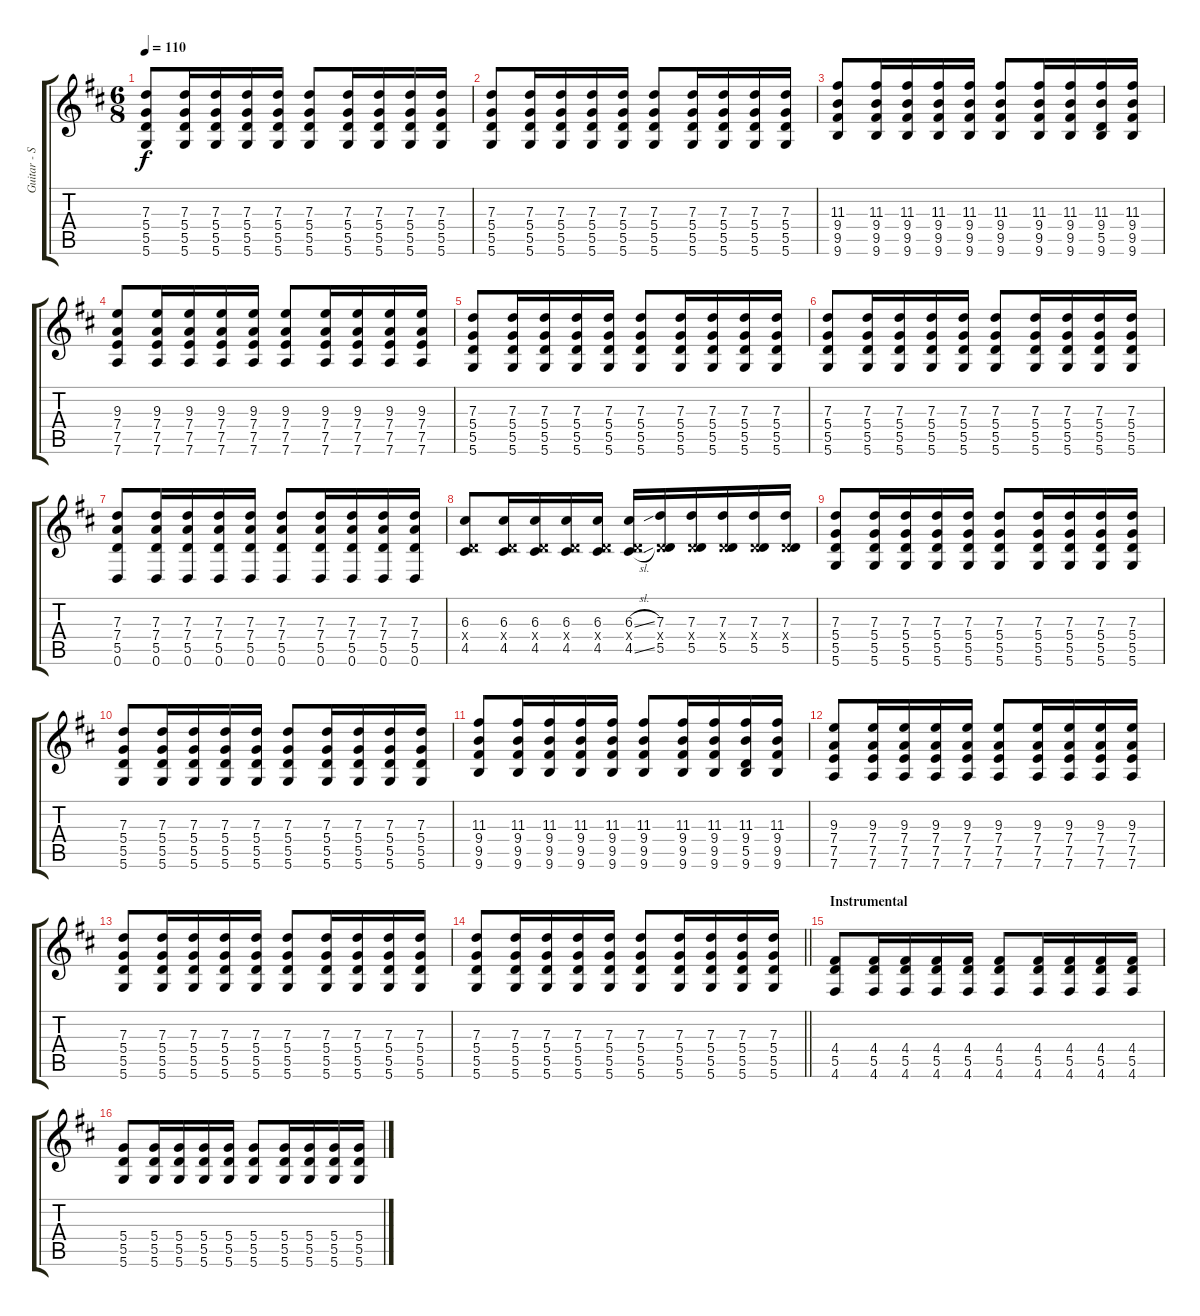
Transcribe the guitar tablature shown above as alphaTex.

\track ("Guitar - Simon Neil" "Guitar - S") {instrument electricguitarclean}
\staff {score tabs}
\tuning (E4 B3 G3 D3 A2 D2) {hide}
\ts (6 8)
\tempo 110
\clef g2
\ks d
(7.3 5.4 5.5 5.6).8{dy f} (7.3 5.4 5.5 5.6).16 (7.3 5.4 5.5 5.6).16 (7.3 5.4 5.5 5.6).16 (7.3 5.4 5.5 5.6).16 (7.3 5.4 5.5 5.6).8 (7.3 5.4 5.5 5.6).16 (7.3 5.4 5.5 5.6).16 (7.3 5.4 5.5 5.6).16 (7.3 5.4 5.5 5.6).16 |
(7.3 5.4 5.5 5.6).8 (7.3 5.4 5.5 5.6).16 (7.3 5.4 5.5 5.6).16 (7.3 5.4 5.5 5.6).16 (7.3 5.4 5.5 5.6).16 (7.3 5.4 5.5 5.6).8 (7.3 5.4 5.5 5.6).16 (7.3 5.4 5.5 5.6).16 (7.3 5.4 5.5 5.6).16 (7.3 5.4 5.5 5.6).16 |
(11.3 9.4 9.5 9.6).8 (11.3 9.4 9.5 9.6).16 (11.3 9.4 9.5 9.6).16 (11.3 9.4 9.5 9.6).16 (11.3 9.4 9.5 9.6).16 (11.3 9.4 9.5 9.6).8 (11.3 9.4 9.5 9.6).16 (11.3 9.4 9.5 9.6).16 (11.3 9.4 5.5 9.6).16 (11.3 9.4 9.5 9.6).16 |
(9.3 7.4 7.5 7.6).8 (9.3 7.4 7.5 7.6).16 (9.3 7.4 7.5 7.6).16 (9.3 7.4 7.5 7.6).16 (9.3 7.4 7.5 7.6).16 (9.3 7.4 7.5 7.6).8 (9.3 7.4 7.5 7.6).16 (9.3 7.4 7.5 7.6).16 (9.3 7.4 7.5 7.6).16 (9.3 7.4 7.5 7.6).16 |
(7.3 5.4 5.5 5.6).8 (7.3 5.4 5.5 5.6).16 (7.3 5.4 5.5 5.6).16 (7.3 5.4 5.5 5.6).16 (7.3 5.4 5.5 5.6).16 (7.3 5.4 5.5 5.6).8 (7.3 5.4 5.5 5.6).16 (7.3 5.4 5.5 5.6).16 (7.3 5.4 5.5 5.6).16 (7.3 5.4 5.5 5.6).16 |
(7.3 5.4 5.5 5.6).8 (7.3 5.4 5.5 5.6).16 (7.3 5.4 5.5 5.6).16 (7.3 5.4 5.5 5.6).16 (7.3 5.4 5.5 5.6).16 (7.3 5.4 5.5 5.6).8 (7.3 5.4 5.5 5.6).16 (7.3 5.4 5.5 5.6).16 (7.3 5.4 5.5 5.6).16 (7.3 5.4 5.5 5.6).16 |
(7.3 7.4 5.5 0.6).8 (7.3 7.4 5.5 0.6).16 (7.3 7.4 5.5 0.6).16 (7.3 7.4 5.5 0.6).16 (7.3 7.4 5.5 0.6).16 (7.3 7.4 5.5 0.6).8 (7.3 7.4 5.5 0.6).16 (7.3 7.4 5.5 0.6).16 (7.3 7.4 5.5 0.6).16 (7.3 7.4 5.5 0.6).16 |
(6.3 0.4{x} 4.5).8 (6.3 0.4{x} 4.5).16 (6.3 0.4{x} 4.5).16 (6.3 0.4{x} 4.5).16 (6.3 0.4{x} 4.5).16 (6.3{sl} 0.4{x} 4.5{sl}).16 (7.3 0.4{x} 5.5).16 (7.3 0.4{x} 5.5).16 (7.3 0.4{x} 5.5).16 (7.3 0.4{x} 5.5).16 (7.3 0.4{x} 5.5).16 |
(7.3 5.4 5.5 5.6).8 (7.3 5.4 5.5 5.6).16 (7.3 5.4 5.5 5.6).16 (7.3 5.4 5.5 5.6).16 (7.3 5.4 5.5 5.6).16 (7.3 5.4 5.5 5.6).8 (7.3 5.4 5.5 5.6).16 (7.3 5.4 5.5 5.6).16 (7.3 5.4 5.5 5.6).16 (7.3 5.4 5.5 5.6).16 |
(7.3 5.4 5.5 5.6).8 (7.3 5.4 5.5 5.6).16 (7.3 5.4 5.5 5.6).16 (7.3 5.4 5.5 5.6).16 (7.3 5.4 5.5 5.6).16 (7.3 5.4 5.5 5.6).8 (7.3 5.4 5.5 5.6).16 (7.3 5.4 5.5 5.6).16 (7.3 5.4 5.5 5.6).16 (7.3 5.4 5.5 5.6).16 |
(11.3 9.4 9.5 9.6).8 (11.3 9.4 9.5 9.6).16 (11.3 9.4 9.5 9.6).16 (11.3 9.4 9.5 9.6).16 (11.3 9.4 9.5 9.6).16 (11.3 9.4 9.5 9.6).8 (11.3 9.4 9.5 9.6).16 (11.3 9.4 9.5 9.6).16 (11.3 9.4 5.5 9.6).16 (11.3 9.4 9.5 9.6).16 |
(9.3 7.4 7.5 7.6).8 (9.3 7.4 7.5 7.6).16 (9.3 7.4 7.5 7.6).16 (9.3 7.4 7.5 7.6).16 (9.3 7.4 7.5 7.6).16 (9.3 7.4 7.5 7.6).8 (9.3 7.4 7.5 7.6).16 (9.3 7.4 7.5 7.6).16 (9.3 7.4 7.5 7.6).16 (9.3 7.4 7.5 7.6).16 |
(7.3 5.4 5.5 5.6).8 (7.3 5.4 5.5 5.6).16 (7.3 5.4 5.5 5.6).16 (7.3 5.4 5.5 5.6).16 (7.3 5.4 5.5 5.6).16 (7.3 5.4 5.5 5.6).8 (7.3 5.4 5.5 5.6).16 (7.3 5.4 5.5 5.6).16 (7.3 5.4 5.5 5.6).16 (7.3 5.4 5.5 5.6).16 |
\barLineRight lightlight
(7.3 5.4 5.5 5.6).8 (7.3 5.4 5.5 5.6).16 (7.3 5.4 5.5 5.6).16 (7.3 5.4 5.5 5.6).16 (7.3 5.4 5.5 5.6).16 (7.3 5.4 5.5 5.6).8 (7.3 5.4 5.5 5.6).16 (7.3 5.4 5.5 5.6).16 (7.3 5.4 5.5 5.6).16 (7.3 5.4 5.5 5.6).16 |
\section ("" "Instrumental")
(4.4 5.5 4.6).8 (4.4 5.5 4.6).16 (4.4 5.5 4.6).16 (4.4 5.5 4.6).16 (4.4 5.5 4.6).16 (4.4 5.5 4.6).8 (4.4 5.5 4.6).16 (4.4 5.5 4.6).16 (4.4 5.5 4.6).16 (4.4 5.5 4.6).16 |
(5.4 5.5 5.6).8 (5.4 5.5 5.6).16 (5.4 5.5 5.6).16 (5.4 5.5 5.6).16 (5.4 5.5 5.6).16 (5.4 5.5 5.6).8 (5.4 5.5 5.6).16 (5.4 5.5 5.6).16 (5.4 5.5 5.6).16 (5.4 5.5 5.6).16
